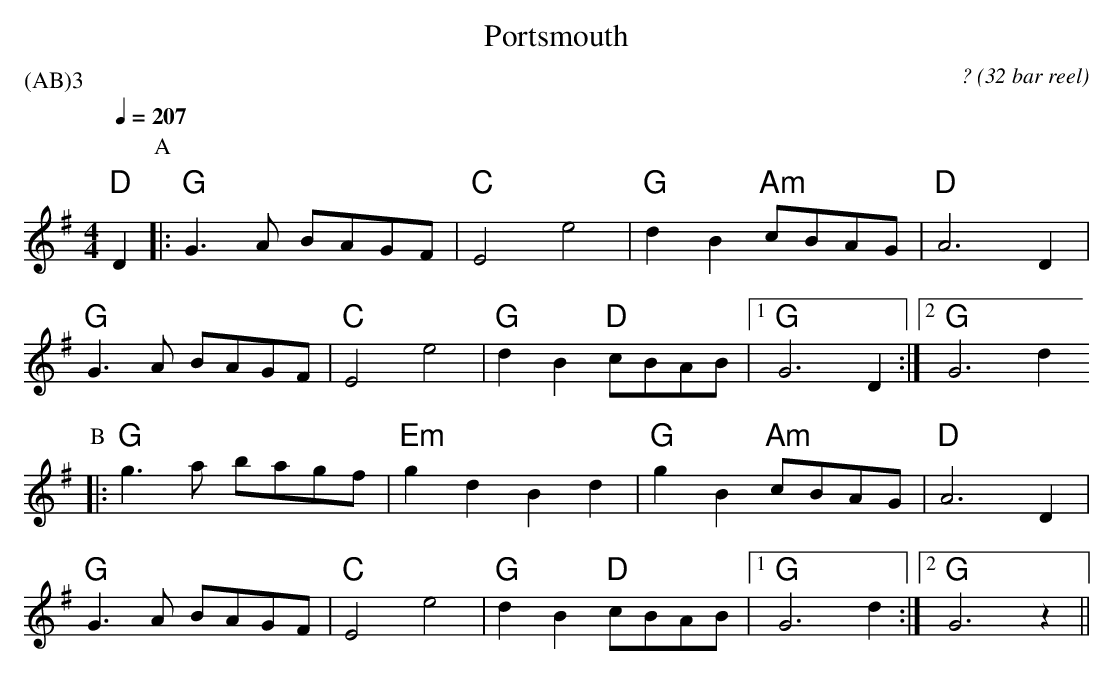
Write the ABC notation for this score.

X:1
T: Portsmouth
C: ? (32 bar reel)
P:(AB)3
M: 4/4
L: 1/8
Q:1/4= 207
K:G
"D" D2 \
P:A
|: "G" G3 A BAGF  |  "C" E4 e4  |  "G" d2 B2  "Am" cBAG  | "D" A6 D2 |
"G"  G3 A BAGF    |  "C" E4 e4  |  "G" d2B2   "D" cBAB   |1 "G" G6 D2 :|2  "G" G6 d2
P:B
|: "G" g3 a bagf  |  "Em" g2 d2 B2 d2 | "G" g2 B2 "Am"  cBAG | "D" A6 D2 |
 "G" G3 A BAGF    |  "C" E4 e4        | "G" d2 B2 "D" cBAB   |1 "G" G6 d2 :|2  "G" G6 z2 ||
